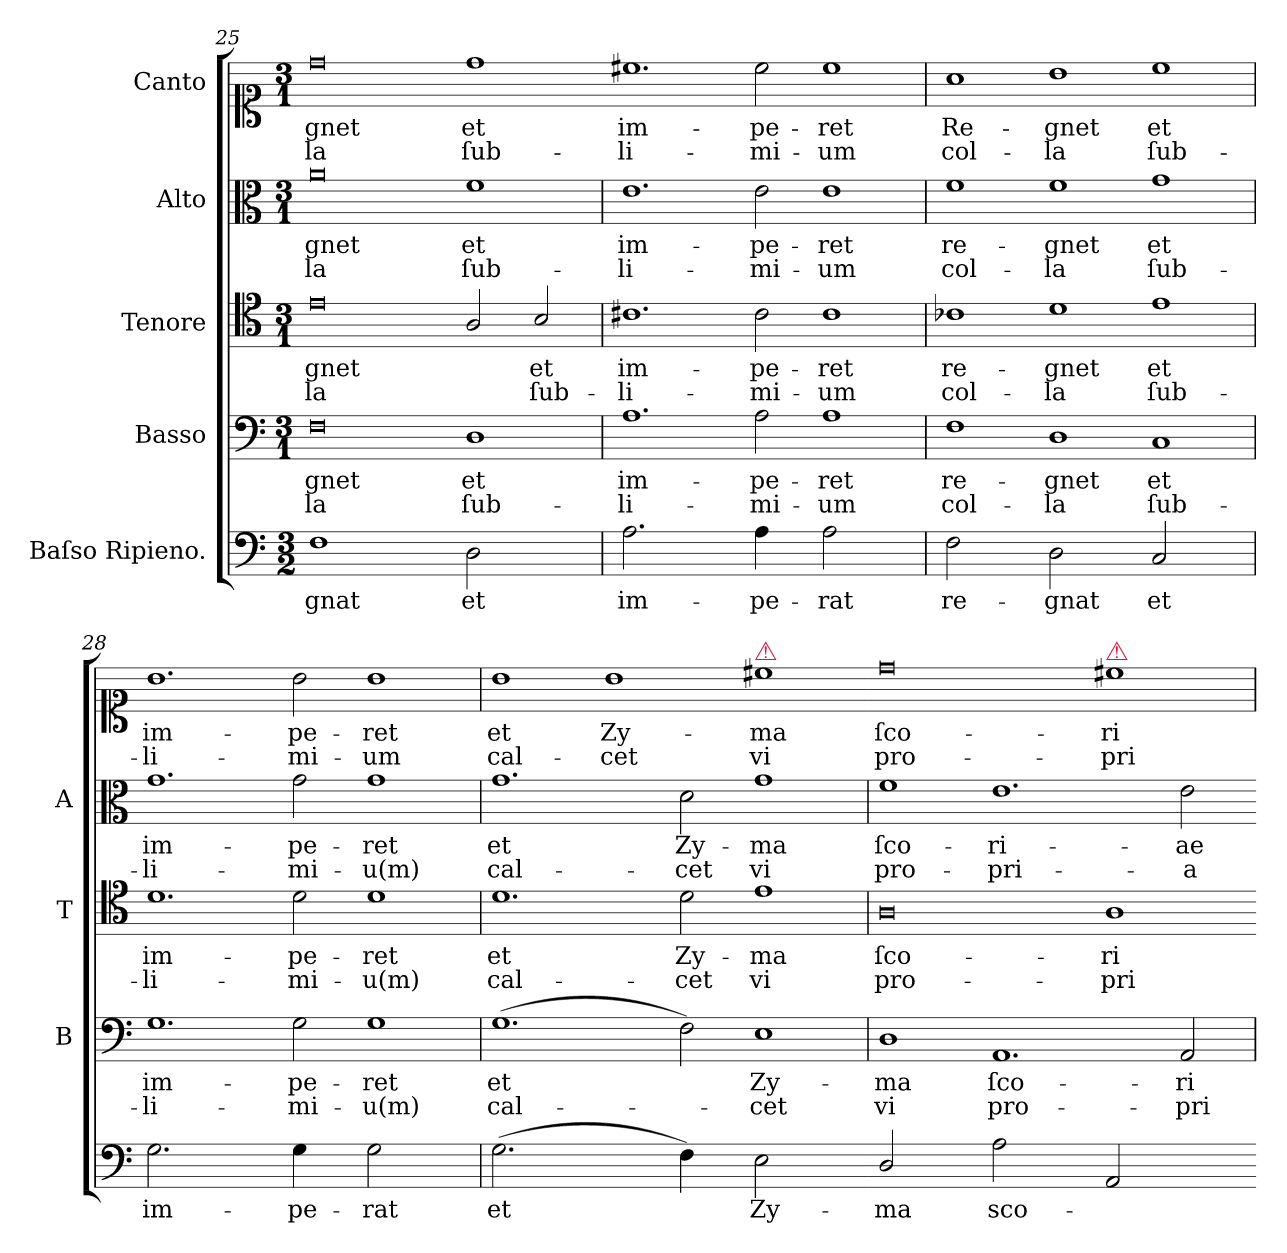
**kern	**text	**kern	**text	**text	**kern	**text	**text	**kern	**text	**text	**kern	**text	**text
*part5	*part5	*part4	*part4	*part4	*part3	*part3	*part3	*part2	*part2	*part2	*part1	*part1	*part1
*staff5	*staff5	*staff4	*staff4	*staff4	*staff3	*staff3	*staff3	*staff2	*staff2	*staff2	*staff1	*staff1	*staff1
*I"Baſso Ripieno.	*	*I"Basso	*	*	*I"Tenore	*	*	*I"Alto	*	*	*I"Canto	*	*
*	*	*I'B	*	*	*I'T	*	*	*I'A	*	*	*	*	*
*clefF4	*	*clefF4	*	*	*clefC4	*	*	*clefC3	*	*	*clefC1	*	*
*k[]	*	*k[]	*	*	*k[]	*	*	*k[]	*	*	*k[]	*	*
*M3/2	*	*M3/1	*	*	*M3/1	*	*	*M3/1	*	*	*M3/1	*	*
=25	=25	=25	=25	=25	=25	=25	=25	=25	=25	=25	=25	=25	=25
!LO:N:vis=1	!	!	!	!	!	!	!	!	!	!	!	!	!
0F\	-gnat	0F\	-gnet	-la	0e\	-gnet	-la	0a\	-gnet	-la	0dd\	-gnet	-la
!LO:N:vis=2	!	!	!	!	!	!	!	!	!	!	!	!	!
1D\	et	1D\	et	ſub-	2A/	.	.	1f\	et	ſub-	1dd\	et	ſub-
.	.	.	.	.	2B/	et	ſub-	.	.	.	.	.	.
=26	=26-	=26	=26-	=26-	=26	=26-	=26-	=26	=26-	=26-	=26-	=26-	=26-
!LO:N:vis=2.	!	!	!	!	!	!	!	!	!	!	!	!	!
1.A\	im-	1.A\	im-	-li-	1.c#X\	im-	-li-	1.e\	im-	-li-	1.cc#X\	im-	-li-
!LO:N:vis=4	!	!	!	!	!	!	!	!	!	!	!	!	!
2A\	-pe-	2A\	-pe-	-mi-	2c#\	-pe-	-mi-	2e\	-pe-	-mi-	2cc#\	-pe-	-mi-
!LO:N:vis=2	!	!	!	!	!	!	!	!	!	!	!	!	!
1A\	-rat	1A\	-ret	-um	1c#\	-ret	-um	1e\	-ret	-um	1cc#\	-ret	-um
=27	=27	=27	=27	=27	=27	=27	=27	=27	=27	=27	=27	=27	=27
!LO:N:vis=2	!	!	!LO:LY:i	!LO:LY:i	!	!LO:LY:i	!LO:LY:i	!	!	!	!	!LO:LY:i	!LO:LY:i
1F\	re-	1F\	re-	col-	1c-X\	re-	col-	1f\	re-	col-	1a\	Re-	col-
!LO:N:vis=2	!	!	!LO:LY:i	!LO:LY:i	!	!LO:LY:i	!LO:LY:i	!	!	!	!	!LO:LY:i	!LO:LY:i
1D\	-gnat	1D\	-gnet	-la	1d\	-gnet	-la	1f\	-gnet	-la	1b\	-gnet	-la
!LO:N:vis=2	!	!	!LO:LY:i	!LO:LY:i	!	!LO:LY:i	!LO:LY:i	!	!	!	!	!LO:LY:i	!LO:LY:i
1C/	et	1C/	et	ſub-	1e\	et	ſub-	1g\	et	ſub-	1cc\	et	ſub-
=28	=28	=28	=28	=28	=28	=28	=28	=28	=28	=28	=28	=28	=28
!LO:N:vis=2.	!	!	!LO:LY:i	!LO:LY:i	!	!LO:LY:i	!LO:LY:i	!	!	!	!	!LO:LY:i	!LO:LY:i
1.G\	im-	1.G\	im-	-li-	1.d\	im-	-li-	1.g\	im-	-li-	1.b\	im-	-li-
!LO:N:vis=4	!	!	!LO:LY:i	!LO:LY:i	!	!LO:LY:i	!LO:LY:i	!	!	!	!	!LO:LY:i	!LO:LY:i
2G\	-pe-	2G\	-pe-	-mi-	2d\	-pe-	-mi-	2g\	-pe-	-mi-	2b\	-pe-	-mi-
!LO:N:vis=2	!	!	!LO:LY:i	!LO:LY:i	!	!LO:LY:i	!LO:LY:i	!	!	!	!	!LO:LY:i	!LO:LY:i
1G\	-rat	1G\	-ret	-u(m)	1d\	-ret	-u(m)	1g\	-ret	-u(m)	1b\	-ret	-um
=29	=29	=29	=29	=29	=29	=29	=29	=29	=29	=29	=29	=29	=29
!LO:N:vis=2.	!	!	!	!	!	!	!	!	!	!	!	!	!
(1.G\	et	(1.G\	et	cal-	1.d\	et	cal-	1.g\	et	cal-	1b\	et	cal-
.	.	.	.	.	.	.	.	.	.	.	1b\	Zy-	-cet
!LO:N:vis=4	!	!	!	!	!	!	!	!	!	!	!	!	!
2F\)	.	2F\)	.	.	2d\	Zy-	-cet	2d\	Zy-	-cet	.	.	.
!	!	!	!	!	!	!	!	!	!	!	!LO:TX:a:color=crimson:t=⚠	!	!
!LO:N:vis=2	!	!	!	!	!	!	!	!	!	!	!	!	!
1E\	Zy-	1E\	Zy-	-cet	1e\	-ma	vi	1g\	-ma	vi	1cc#X\	-ma	vi
=30-	=30-	=30	=30-	=30-	=30	=30-	=30-	=30	=30-	=30-	=30-	=30-	=30-
!LO:N:vis=2	!	!	!	!	!	!	!	!	!	!	!	!	!
1D/	-ma	1D\	-ma	vi	0A\	ſco-	pro-	1f\	ſco-	pro-	0dd\	ſco-	pro-
!LO:N:vis=2	!	!	!	!	!	!	!	!	!	!	!	!	!
1A\	sco-	1.AA/	ſco-	pro-	.	.	.	1.e\	-ri-	-pri-	.	.	.
!	!	!	!	!	!	!	!	!	!	!	!LO:TX:a:color=crimson:t=⚠	!	!
!LO:N:vis=2	!	!	!	!	!	!	!	!	!	!	!	!	!
1AA/	.	.	.	.	1A\	-ri-	-pri-	.	.	.	1cc#X\	-ri-	-pri-
.	.	2AA/	-ri-	-pri-	.	.	.	2e\	-ae	-a	.	.	.
=-	=	=	=	=	=-	=	=	=-	=	=	=	=	=
*-	*-	*-	*-	*-	*-	*-	*-	*-	*-	*-	*-	*-	*-
